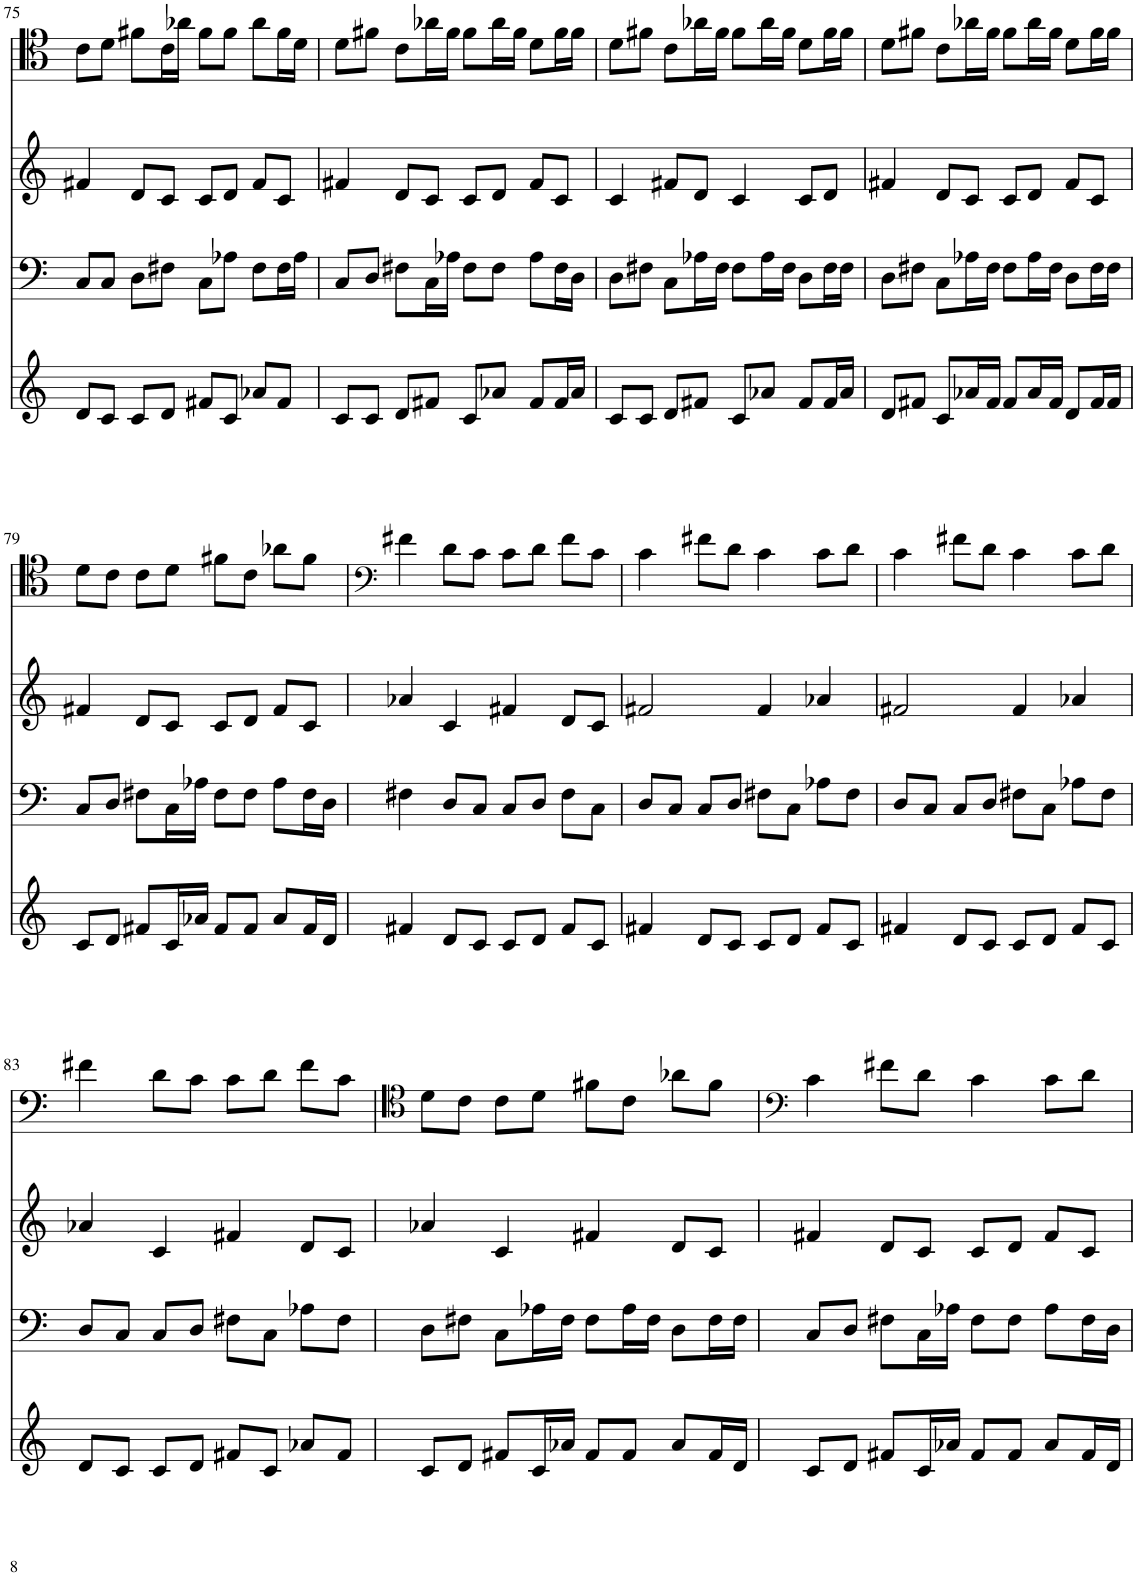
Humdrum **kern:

**kern	**kern	**kern	**kern
*part4	*part3	*part2	*part1
*staff4	*staff3	*staff2	*staff1
*I"Grand Piano [3]	*I"Grand Piano [2]	*I"Violin [2]	*I"Cello [2]
*I'Pno	*I'Pno	*I'Vln	*
!!LO:PB:g=z
*clefG2	*clefF4	*clefG2	*clefC4
*k[]	*k[]	*k[]	*k[]
*M4/4	*M4/4	*M4/4	*M4/4
=75	=75	=75	=75
8d/L	8C/L	4f#X/	8c\L
8c/J	8C/J	.	8d\J
8c/L	8D\L	8d/L	8f#X\L
8d/J	8F#X\J	8c/J	16c\L
.	.	.	16a-X\JJ
8f#X/L	8C\L	8c/L	8f#\L
8c/J	8A-X\J	8d/J	8f#\J
8a-X/L	8F#\L	8f#/L	8a-\L
8f#/J	16F#\L	8c/J	16f#\L
.	16A-\JJ	.	16d\JJ
=76	=76	=76	=76
8c/L	8C/L	4f#X/	8d\L
8c/J	8D/J	.	8f#X\J
8d/L	8F#X\L	8d/L	8c\L
8f#X/J	16C\L	8c/J	16a-X\L
.	16A-X\JJ	.	16f#\JJ
8c/L	8F#\L	8c/L	8f#\L
8a-X/J	8F#\J	8d/J	16a-\L
.	.	.	16f#\JJ
8f#/L	8A-\L	8f#/L	8d\L
16f#/L	16F#\L	8c/J	16f#\L
16a-/JJ	16D\JJ	.	16f#\JJ
=77	=77	=77	=77
8c/L	8D\L	4c/	8d\L
8c/J	8F#X\J	.	8f#X\J
8d/L	8C\L	8f#X/L	8c\L
8f#X/J	16A-X\L	8d/J	16a-X\L
.	16F#\JJ	.	16f#\JJ
8c/L	8F#\L	4c/	8f#\L
8a-X/J	16A-\L	.	16a-\L
.	16F#\JJ	.	16f#\JJ
8f#/L	8D\L	8c/L	8d\L
16f#/L	16F#\L	8d/J	16f#\L
16a-/JJ	16F#\JJ	.	16f#\JJ
=78	=78	=78	=78
8d/L	8D\L	4f#X/	8d\L
8f#X/J	8F#X\J	.	8f#X\J
8c/L	8C\L	8d/L	8c\L
16a-X/L	16A-X\L	8c/J	16a-X\L
16f#/JJ	16F#\JJ	.	16f#\JJ
8f#/L	8F#\L	8c/L	8f#\L
16a-/L	16A-\L	8d/J	16a-\L
16f#/JJ	16F#\JJ	.	16f#\JJ
8d/L	8D\L	8f#/L	8d\L
16f#/L	16F#\L	8c/J	16f#\L
16f#/JJ	16F#\JJ	.	16f#\JJ
!!LO:LB:g=z
=79	=79	=79	=79
8c/L	8C/L	4f#X/	8d\L
8d/J	8D/J	.	8c\J
8f#X/L	8F#X\L	8d/L	8c\L
16c/L	16C\L	8c/J	8d\J
16a-X/JJ	16A-X\JJ	.	.
8f#/L	8F#\L	8c/L	8f#X\L
8f#/J	8F#\J	8d/J	8c\J
8a-/L	8A-\L	8f#/L	8a-X\L
16f#/L	16F#\L	8c/J	8f#\J
16d/JJ	16D\JJ	.	.
=80	=80	=80	=80
*	*	*	*clefF4
4f#X/	4F#X\	4a-X/	4f#X\
8d/L	8D/L	4c/	8d\L
8c/J	8C/J	.	8c\J
8c/L	8C/L	4f#X/	8c\L
8d/J	8D/J	.	8d\J
8f#/L	8F#\L	8d/L	8f#\L
8c/J	8C\J	8c/J	8c\J
=81	=81	=81	=81
4f#X/	8D/L	2f#X/	4c\
.	8C/J	.	.
8d/L	8C/L	.	8f#X\L
8c/J	8D/J	.	8d\J
8c/L	8F#X\L	4f#/	4c\
8d/J	8C\J	.	.
8f#/L	8A-X\L	4a-X/	8c\L
8c/J	8F#\J	.	8d\J
=82	=82	=82	=82
4f#X/	8D/L	2f#X/	4c\
.	8C/J	.	.
8d/L	8C/L	.	8f#X\L
8c/J	8D/J	.	8d\J
8c/L	8F#X\L	4f#/	4c\
8d/J	8C\J	.	.
8f#/L	8A-X\L	4a-X/	8c\L
8c/J	8F#\J	.	8d\J
!!LO:LB:g=z
=83	=83	=83	=83
8d/L	8D/L	4a-X/	4f#X\
8c/J	8C/J	.	.
8c/L	8C/L	4c/	8d\L
8d/J	8D/J	.	8c\J
8f#X/L	8F#X\L	4f#X/	8c\L
8c/J	8C\J	.	8d\J
8a-X/L	8A-X\L	8d/L	8f#\L
8f#/J	8F#\J	8c/J	8c\J
=84	=84	=84	=84
*	*	*	*clefC4
8c/L	8D\L	4a-X/	8d\L
8d/J	8F#X\J	.	8c\J
8f#X/L	8C\L	4c/	8c\L
16c/L	16A-X\L	.	8d\J
16a-X/JJ	16F#\JJ	.	.
8f#/L	8F#\L	4f#X/	8f#X\L
8f#/J	16A-\L	.	8c\J
.	16F#\JJ	.	.
8a-/L	8D\L	8d/L	8a-X\L
16f#/L	16F#\L	8c/J	8f#\J
16d/JJ	16F#\JJ	.	.
=85	=85	=85	=85
*	*	*	*clefF4
8c/L	8C/L	4f#X/	4c\
8d/J	8D/J	.	.
8f#X/L	8F#X\L	8d/L	8f#X\L
16c/L	16C\L	8c/J	8d\J
16a-X/JJ	16A-X\JJ	.	.
8f#/L	8F#\L	8c/L	4c\
8f#/J	8F#\J	8d/J	.
8a-/L	8A-\L	8f#/L	8c\L
16f#/L	16F#\L	8c/J	8d\J
16d/JJ	16D\JJ	.	.
=	=	=	=
*-	*-	*-	*-
